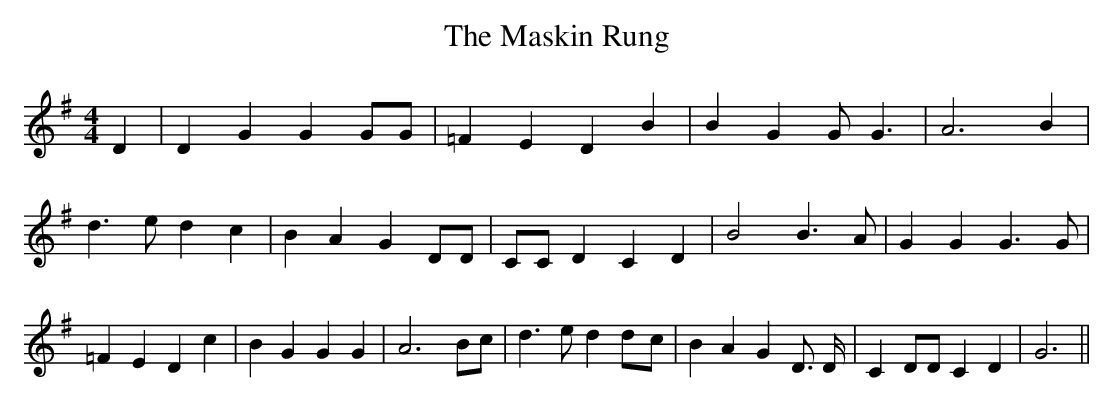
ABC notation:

X:1
T:The Maskin Rung
M:4/4
L:1/4
K:G
 D| D G G G/2G/2| =F E D B| B G G/2 G3/2| A3 B| d3/2 e/2 d c| B A G D/2D/2|\
 C/2C/2 D C D| B2 B3/2 A/2| G G G3/2 G/2| =F E D c| B G G G| A3 B/2c/2|\
 d3/2 e/2 dd/2-c/2| B A G D3/4 D/4| C D/2D/2 C D| G3||
